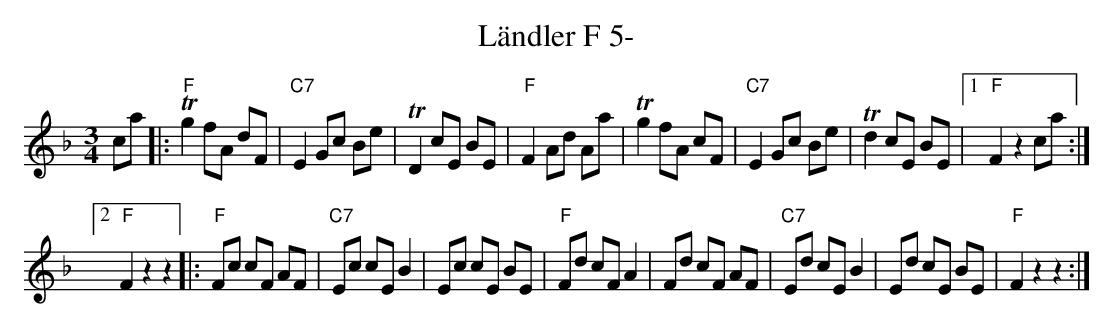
X:1
T:Ländler F 5-
M:3/4
L:1/8
K:Fmaj
ca |:"F"Tg2 fA dF | "C7"E2 Gc Be | TD2 cE BE | "F"F2 Ad Aa | Tg2 fA cF | "C7"E2 Gc Be | Td2 cE BE |1 "F"F2z2 ca :|2
"F"F2z2z2 |: "F"Fc cF AF | "C7"Ec cE B2 | Ec cE BE | "F"Fd cF A2 | Fd cF AF | "C7"Ed cE B2 | Ed cE BE | "F"F2z2z2 :|
